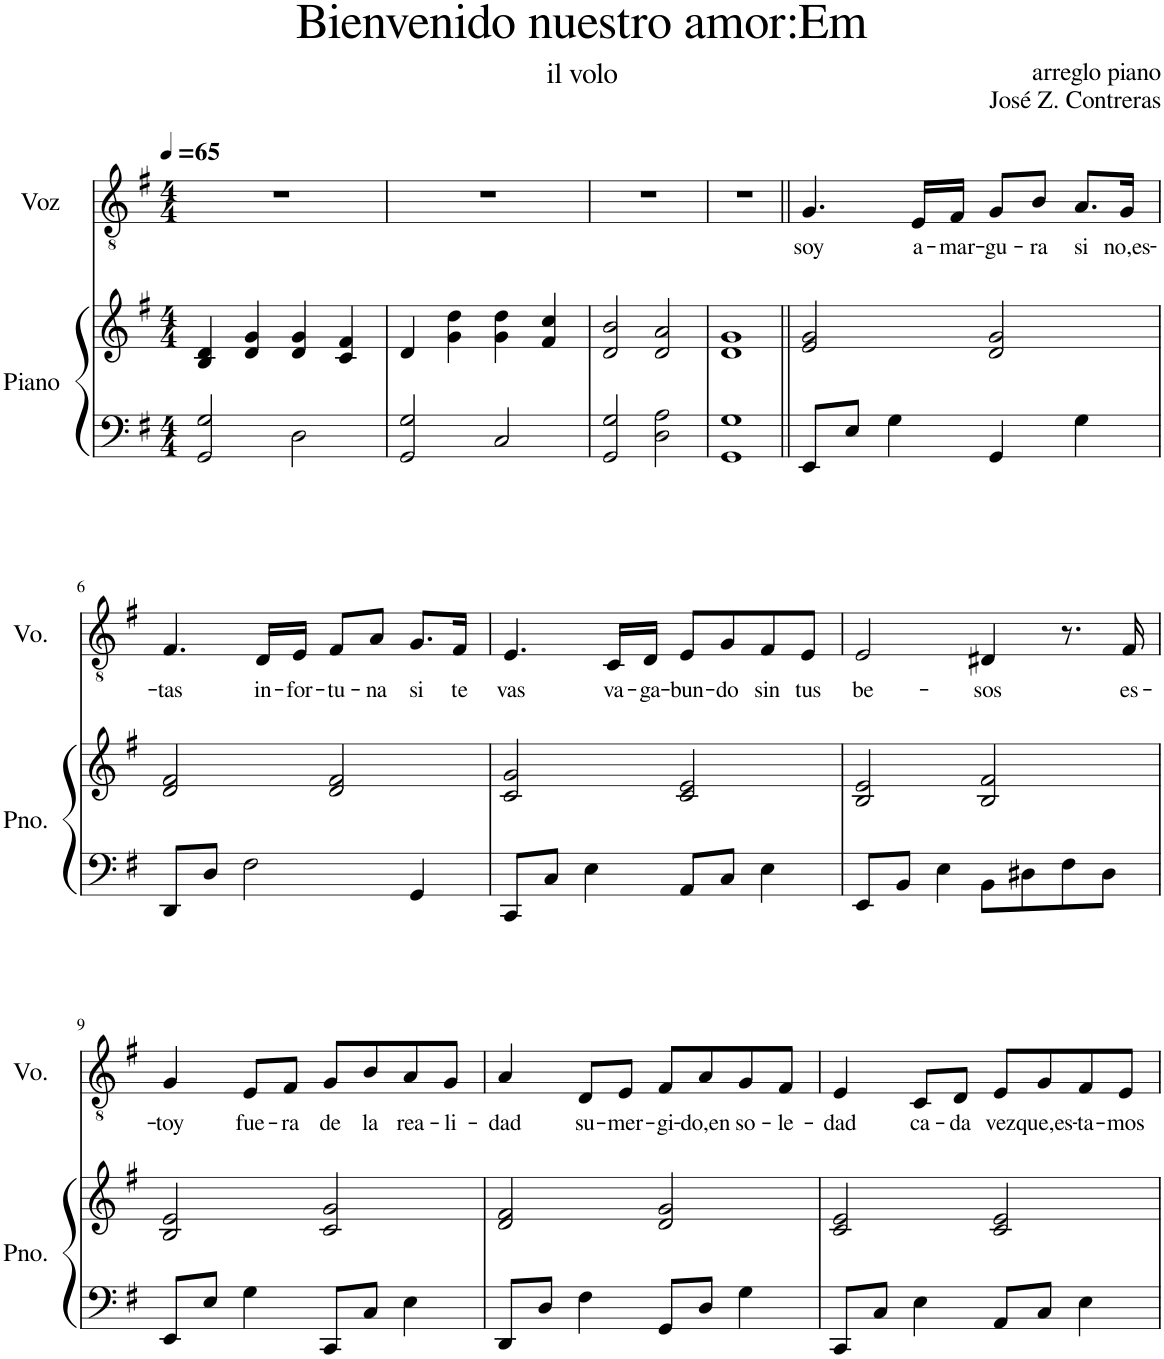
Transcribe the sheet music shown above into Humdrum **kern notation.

**kern	**kern	**kern	**text
*part2	*part2	*part1	*part1
*staff3	*staff2	*staff1	*staff1
*I"Piano	*	*I"Voz	*
*I'Pno.	*	*I'Vo.	*
*clefF4	*clefG2	*clefGv2	*
*k[f#]	*k[f#]	*k[f#]	*
*M4/4	*M4/4	*M4/4	*
*MM65	*MM65	*MM65	*
=1	=1	=1	=1
2GG/ 2G/	4B/ 4d/	1r	.
.	4d/ 4g/	.	.
2D\	4d/ 4g/	.	.
.	4c/ 4f#/	.	.
=2	=2	=2	=2
2GG/ 2G/	4d/	1r	.
.	4g\ 4dd\	.	.
2C/	4g\ 4dd\	.	.
.	4f#/ 4cc/	.	.
=3	=3	=3	=3
2GG/ 2G/	2d/ 2b/	1r	.
2D\ 2A\	2d/ 2a/	.	.
=4	=4	=4	=4
1GG 1G	1d 1g	1r	.
=5||	=5||	=5||	=5||
!	!	!	!LO:LY:b
8EE/L	2e/ 2g/	4.G/	soy
8E/J	.	.	.
4G\	.	.	.
!	!	!	!LO:LY:b
.	.	16E/LL	a-
!	!	!	!LO:LY:b
.	.	16F#/JJ	-mar-
!	!	!	!LO:LY:b
4GG/	2d/ 2g/	8G/L	-gu-
!	!	!	!LO:LY:b
.	.	8B/J	-ra
!	!	!	!LO:LY:b
4G\	.	8.A/L	si
!	!	!	!LO:LY:b
.	.	16G/Jk	no,es-
!!LO:LB:g=z
=6	=6	=6	=6
!	!	!	!LO:LY:b
8DD/L	2d/ 2f#/	4.F#/	-tas
8D/J	.	.	.
2F#\	.	.	.
!	!	!	!LO:LY:b
.	.	16D/LL	in-
!	!	!	!LO:LY:b
.	.	16E/JJ	-for-
!	!	!	!LO:LY:b
.	2d/ 2f#/	8F#/L	-tu-
!	!	!	!LO:LY:b
.	.	8A/J	-na
!	!	!	!LO:LY:b
4GG/	.	8.G/L	si
!	!	!	!LO:LY:b
.	.	16F#/Jk	te
=7	=7	=7	=7
!	!	!	!LO:LY:b
8CC/L	2c/ 2g/	4.E/	vas
8C/J	.	.	.
4E\	.	.	.
!	!	!	!LO:LY:b
.	.	16C/LL	va-
!	!	!	!LO:LY:b
.	.	16D/JJ	-ga-
!	!	!	!LO:LY:b
8AA/L	2c/ 2e/	8E/L	-bun-
!	!	!	!LO:LY:b
8C/J	.	8G/	-do
!	!	!	!LO:LY:b
4E\	.	8F#/	sin
!	!	!	!LO:LY:b
.	.	8E/J	tus
=8	=8	=8	=8
!	!	!	!LO:LY:b
8EE/L	2B/ 2e/	2E/	be-
8BB/J	.	.	.
4E\	.	.	.
!	!	!	!LO:LY:b
8BB\L	2B/ 2f#/	4D#X/	-sos
8D#X\	.	.	.
8F#\	.	8.r	.
8D#\J	.	.	.
!	!	!	!LO:LY:b
.	.	16F#/	es-
!!LO:LB:g=z
=9	=9	=9	=9
!	!	!	!LO:LY:b
8EE/L	2B/ 2e/	4G/	-toy
8E/J	.	.	.
!	!	!	!LO:LY:b
4G\	.	8E/L	fue-
!	!	!	!LO:LY:b
.	.	8F#/J	-ra
!	!	!	!LO:LY:b
8CC/L	2c/ 2g/	8G/L	de
!	!	!	!LO:LY:b
8C/J	.	8B/	la
!	!	!	!LO:LY:b
4E\	.	8A/	rea-
!	!	!	!LO:LY:b
.	.	8G/J	-li-
=10	=10	=10	=10
!	!	!	!LO:LY:b
8DD/L	2d/ 2f#/	4A/	-dad
8D/J	.	.	.
!	!	!	!LO:LY:b
4F#\	.	8D/L	su-
!	!	!	!LO:LY:b
.	.	8E/J	-mer-
!	!	!	!LO:LY:b
8GG/L	2d/ 2g/	8F#/L	-gi-
!	!	!	!LO:LY:b
8D/J	.	8A/	-do,en
!	!	!	!LO:LY:b
4G\	.	8G/	so-
!	!	!	!LO:LY:b
.	.	8F#/J	-le-
=11	=11	=11	=11
!	!	!	!LO:LY:b
8CC/L	2c/ 2e/	4E/	-dad
8C/J	.	.	.
!	!	!	!LO:LY:b
4E\	.	8C/L	ca-
!	!	!	!LO:LY:b
.	.	8D/J	-da
!	!	!	!LO:LY:b
8AA/L	2c/ 2e/	8E/L	vez
!	!	!	!LO:LY:b
8C/J	.	8G/	que,es-
!	!	!	!LO:LY:b
4E\	.	8F#/	-ta-
!	!	!	!LO:LY:b
.	.	8E/J	-mos
=	=	=	=
*-	*-	*-	*-
